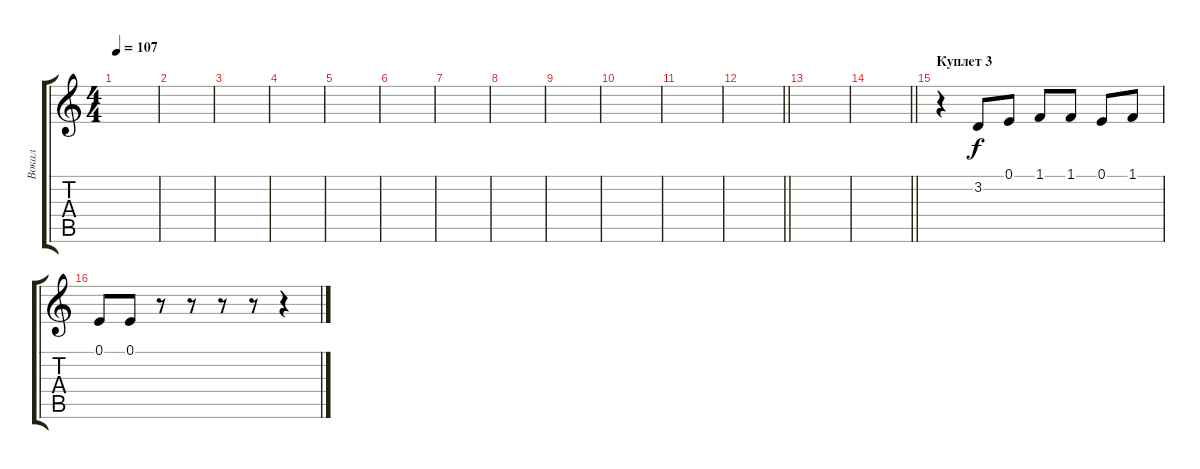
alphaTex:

\track ("Вокал" "Вокал") {instrument flute}
\staff {score tabs}
\tuning (E4 B3 G3 D3 A2 E2) {hide}
\ts (4 4)
\tempo 107
\clef g2
\ks c
|
|
|
|
|
|
|
|
|
|
|
\barLineRight lightlight
|
|
\barLineRight lightlight
|
\section ("" "Куплет 3")
r.4 3.2.8 0.1.8 1.1.8 1.1.8 0.1.8 1.1.8 |
0.1.8 0.1.8 r.8 r.8 r.8 r.8 r.4
